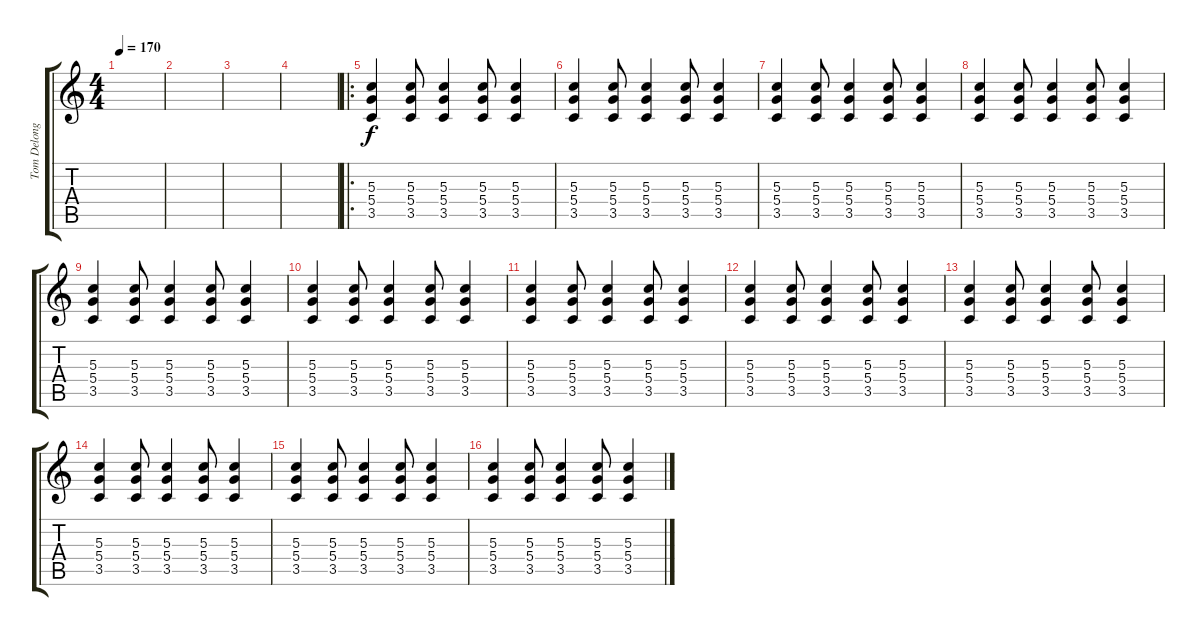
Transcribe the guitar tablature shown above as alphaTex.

\track ("Tom Delonge" "Tom Delong") {instrument overdrivenguitar}
\staff {score tabs}
\tuning (E4 B3 G3 D3 A2 E2) {hide}
\ts (4 4)
\tempo 170
\clef g2
\ks c
|
|
|
|
\ro
(5.3 5.4 3.5).4 (5.3 5.4 3.5).8 (5.3 5.4 3.5).4 (5.3 5.4 3.5).8 (5.3 5.4 3.5).4 |
(5.3 5.4 3.5).4 (5.3 5.4 3.5).8 (5.3 5.4 3.5).4 (5.3 5.4 3.5).8 (5.3 5.4 3.5).4 |
(5.3 5.4 3.5).4 (5.3 5.4 3.5).8 (5.3 5.4 3.5).4 (5.3 5.4 3.5).8 (5.3 5.4 3.5).4 |
(5.3 5.4 3.5).4 (5.3 5.4 3.5).8 (5.3 5.4 3.5).4 (5.3 5.4 3.5).8 (5.3 5.4 3.5).4 |
(5.3 5.4 3.5).4 (5.3 5.4 3.5).8 (5.3 5.4 3.5).4 (5.3 5.4 3.5).8 (5.3 5.4 3.5).4 |
(5.3 5.4 3.5).4 (5.3 5.4 3.5).8 (5.3 5.4 3.5).4 (5.3 5.4 3.5).8 (5.3 5.4 3.5).4 |
(5.3 5.4 3.5).4 (5.3 5.4 3.5).8 (5.3 5.4 3.5).4 (5.3 5.4 3.5).8 (5.3 5.4 3.5).4 |
(5.3 5.4 3.5).4 (5.3 5.4 3.5).8 (5.3 5.4 3.5).4 (5.3 5.4 3.5).8 (5.3 5.4 3.5).4 |
(5.3 5.4 3.5).4 (5.3 5.4 3.5).8 (5.3 5.4 3.5).4 (5.3 5.4 3.5).8 (5.3 5.4 3.5).4 |
(5.3 5.4 3.5).4 (5.3 5.4 3.5).8 (5.3 5.4 3.5).4 (5.3 5.4 3.5).8 (5.3 5.4 3.5).4 |
(5.3 5.4 3.5).4 (5.3 5.4 3.5).8 (5.3 5.4 3.5).4 (5.3 5.4 3.5).8 (5.3 5.4 3.5).4 |
(5.3 5.4 3.5).4 (5.3 5.4 3.5).8 (5.3 5.4 3.5).4 (5.3 5.4 3.5).8 (5.3 5.4 3.5).4
